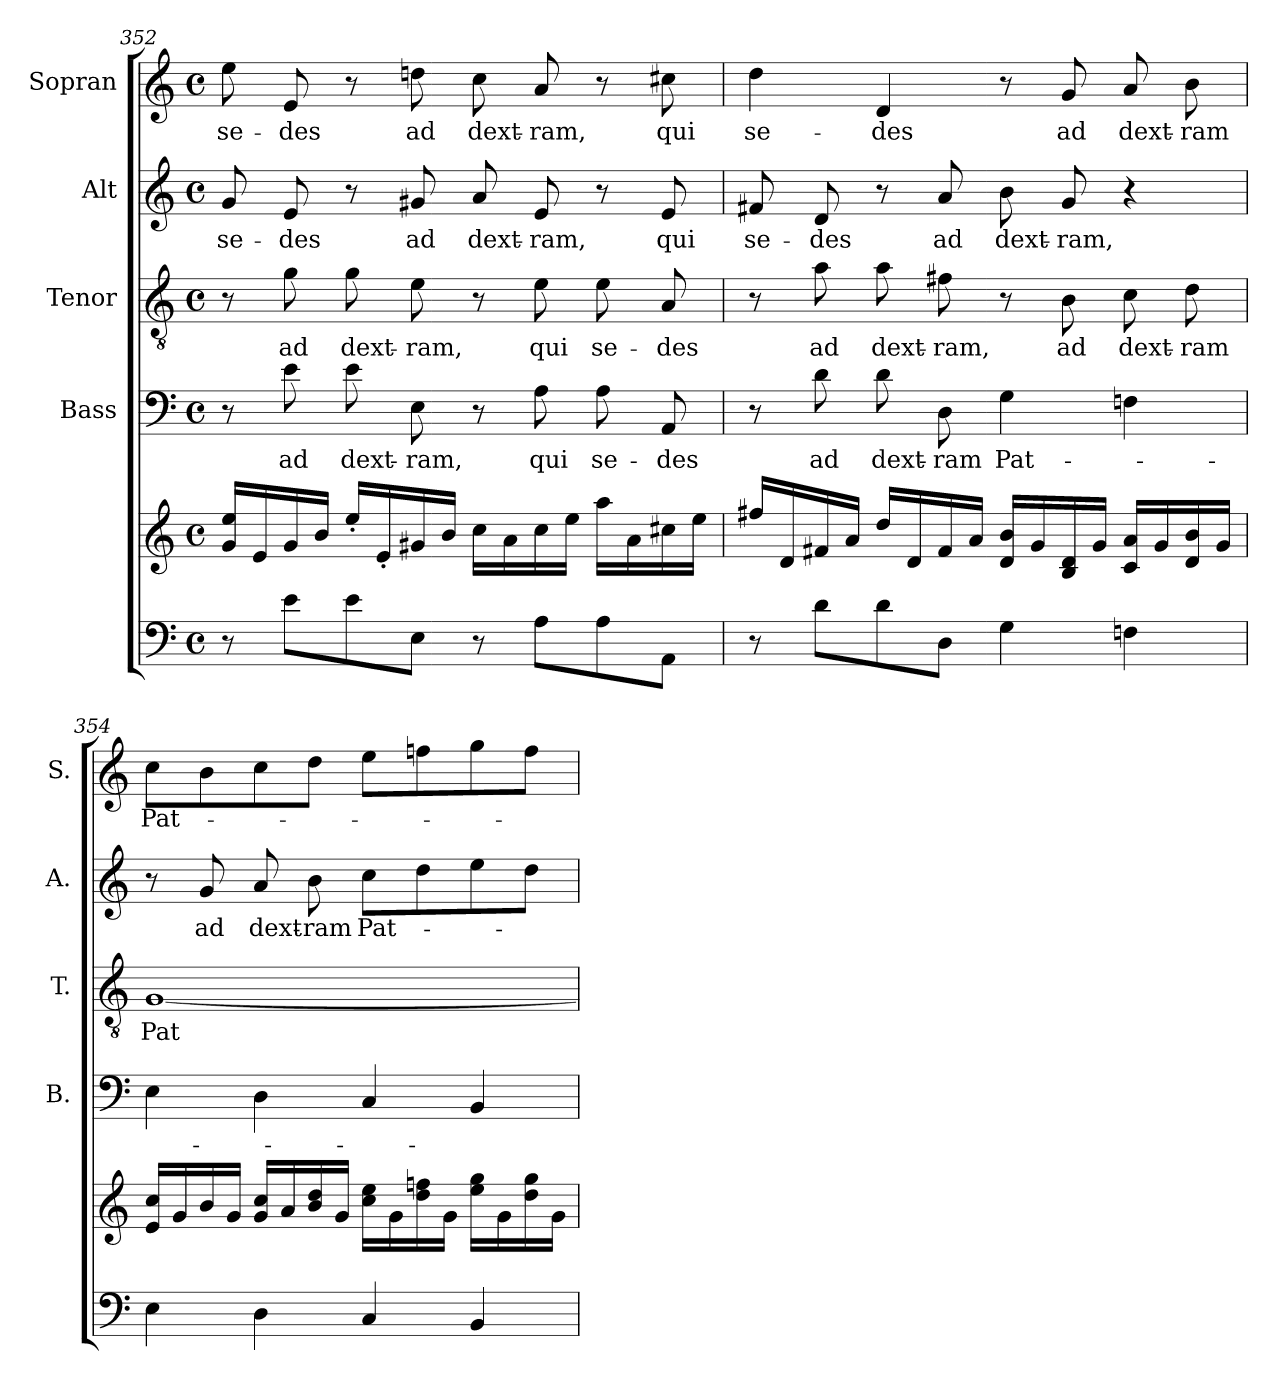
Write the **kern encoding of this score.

**kern	**kern	**kern	**text	**kern	**text	**kern	**text	**kern	**text
*part5	*part5	*part4	*part4	*part3	*part3	*part2	*part2	*part1	*part1
*staff6	*staff5	*staff4	*staff4	*staff3	*staff3	*staff2	*staff2	*staff1	*staff1
*	*	*I"Bass	*	*I"Tenor	*	*I"Alt	*	*I"Sopran	*
*	*	*I'B.	*	*I'T.	*	*I'A.	*	*I'S.	*
*clefF4	*clefG2	*clefF4	*	*clefGv2	*	*clefG2	*	*clefG2	*
*k[]	*k[]	*k[]	*	*k[]	*	*k[]	*	*k[]	*
*C:	*C:	*C:	*	*C:	*	*C:	*	*C:	*
*M4/4	*M4/4	*M4/4	*	*M4/4	*	*M4/4	*	*M4/4	*
*met(c)	*met(c)	*met(c)	*	*met(c)	*	*met(c)	*	*met(c)	*
=352	=352	=352	=352	=352	=352	=352	=352	=352	=352
!	!	!	!	!	!	!	!LO:LY:b	!	!LO:LY:b
8r	16g/ 16ee/LL	8r	.	8r	.	8g/	se-	8ee\	se-
.	16e/	.	.	.	.	.	.	.	.
!	!	!	!LO:LY:b	!	!LO:LY:b	!	!LO:LY:b	!	!LO:LY:b
8e\L	16g/	8e\	ad	8g\	ad	8e/	-des	8e/	-des
.	16b/JJ	.	.	.	.	.	.	.	.
!	!	!	!LO:LY:b	!	!LO:LY:b	!	!	!	!
8e\	16ee'</LL	8e\	dext-	8g\	dext-	8r	.	8r	.
.	16e'</	.	.	.	.	.	.	.	.
!	!	!	!LO:LY:b	!	!LO:LY:b	!	!LO:LY:b	!	!LO:LY:b
8E\J	16g#X/	8E\	-ram,	8e\	-ram,	8g#X/	ad	8ddn\	ad
.	16b/JJ	.	.	.	.	.	.	.	.
!	!	!	!	!	!	!	!LO:LY:b	!	!LO:LY:b
8r	16cc\LL	8r	.	8r	.	8a/	dext-	8cc\	dext-
.	16a\	.	.	.	.	.	.	.	.
!	!	!	!LO:LY:b	!	!LO:LY:b	!	!LO:LY:b	!	!LO:LY:b
8A\L	16cc\	8A\	qui	8e\	qui	8e/	-ram,	8a/	-ram,
.	16ee\JJ	.	.	.	.	.	.	.	.
!	!	!	!LO:LY:b	!	!LO:LY:b	!	!	!	!
8A\	16aa\LL	8A\	se-	8e\	se-	8r	.	8r	.
.	16a\	.	.	.	.	.	.	.	.
!	!	!	!LO:LY:b	!	!LO:LY:b	!	!LO:LY:b	!	!LO:LY:b
8AA\J	16cc#X\	8AA/	-des	8A/	-des	8e/	qui	8cc#X\	qui
.	16ee\JJ	.	.	.	.	.	.	.	.
!!LO:LB:g=z
=353	=353	=353	=353	=353	=353	=353	=353	=353	=353
!	!	!	!	!	!	!	!LO:LY:b	!	!LO:LY:b
8r	16ff#X/LL	8r	.	8r	.	8f#X/	se-	4dd\	se-
.	16d/	.	.	.	.	.	.	.	.
!	!	!	!LO:LY:b	!	!LO:LY:b	!	!LO:LY:b	!	!
8d\L	16f#X/	8d\	ad	8a\	ad	8d/	-des	.	.
.	16a/JJ	.	.	.	.	.	.	.	.
!	!	!	!LO:LY:b	!	!LO:LY:b	!	!	!	!LO:LY:b
8d\	16dd/LL	8d\	dext-	8a\	dext-	8r	.	4d/	-des
.	16d/	.	.	.	.	.	.	.	.
!	!	!	!LO:LY:b	!	!LO:LY:b	!	!LO:LY:b	!	!
8D\J	16f#/	8D\	-ram	8f#X\	-ram,	8a/	ad	.	.
.	16a/JJ	.	.	.	.	.	.	.	.
!	!	!	!LO:LY:b	!	!	!	!LO:LY:b	!	!
4G\	16d/ 16b/LL	4G\	Pat-	8r	.	8b\	dext-	8r	.
.	16g/	.	.	.	.	.	.	.	.
!	!	!	!	!	!LO:LY:b	!	!LO:LY:b	!	!LO:LY:b
.	16B/ 16d/	.	.	8B\	ad	8g/	-ram,	8g/	ad
.	16g/JJ	.	.	.	.	.	.	.	.
!	!	!	!	!	!LO:LY:b	!	!	!	!LO:LY:b
4Fn\	16c/ 16a/LL	4Fn\	.	8c\	dext-	4r	.	8a/	dext-
.	16g/	.	.	.	.	.	.	.	.
!	!	!	!	!	!LO:LY:b	!	!	!	!LO:LY:b
.	16d/ 16b/	.	.	8d\	-ram	.	.	8b\	-ram
.	16g/JJ	.	.	.	.	.	.	.	.
=354	=354	=354	=354	=354	=354	=354	=354	=354	=354
!	!	!	!	!	!LO:LY:b	!	!	!	!LO:LY:b
4E\	16e/ 16cc/LL	4E\	.	[1G	Pat-	8r	.	8cc\L	Pat-
.	16g/	.	.	.	.	.	.	.	.
!	!	!	!	!	!	!	!LO:LY:b	!	!
.	16b/	.	.	.	.	8g/	ad	8b\	.
.	16g/JJ	.	.	.	.	.	.	.	.
!	!	!	!	!	!	!	!LO:LY:b	!	!
4D\	16g/ 16cc/LL	4D\	.	.	.	8a/	dext-	8cc\	.
.	16a/	.	.	.	.	.	.	.	.
!	!	!	!	!	!	!	!LO:LY:b	!	!
.	16b/ 16dd/	.	.	.	.	8b\	-ram	8dd\J	.
.	16g/JJ	.	.	.	.	.	.	.	.
!	!	!	!	!	!	!	!LO:LY:b	!	!
4C/	16cc\ 16ee\LL	4C/	.	.	.	8cc\L	Pat-	8ee\L	.
.	16g\	.	.	.	.	.	.	.	.
.	16dd\ 16ffn\	.	.	.	.	8dd\	.	8ffn\	.
.	16g\JJ	.	.	.	.	.	.	.	.
4BB/	16ee\ 16gg\LL	4BB/	.	.	.	8ee\	.	8gg\	.
.	16g\	.	.	.	.	.	.	.	.
.	16dd\ 16gg\	.	.	.	.	8dd\J	.	8ff\J	.
.	16g\JJ	.	.	.	.	.	.	.	.
=	=	=	=	=	=	=	=	=	=
*-	*-	*-	*-	*-	*-	*-	*-	*-	*-
